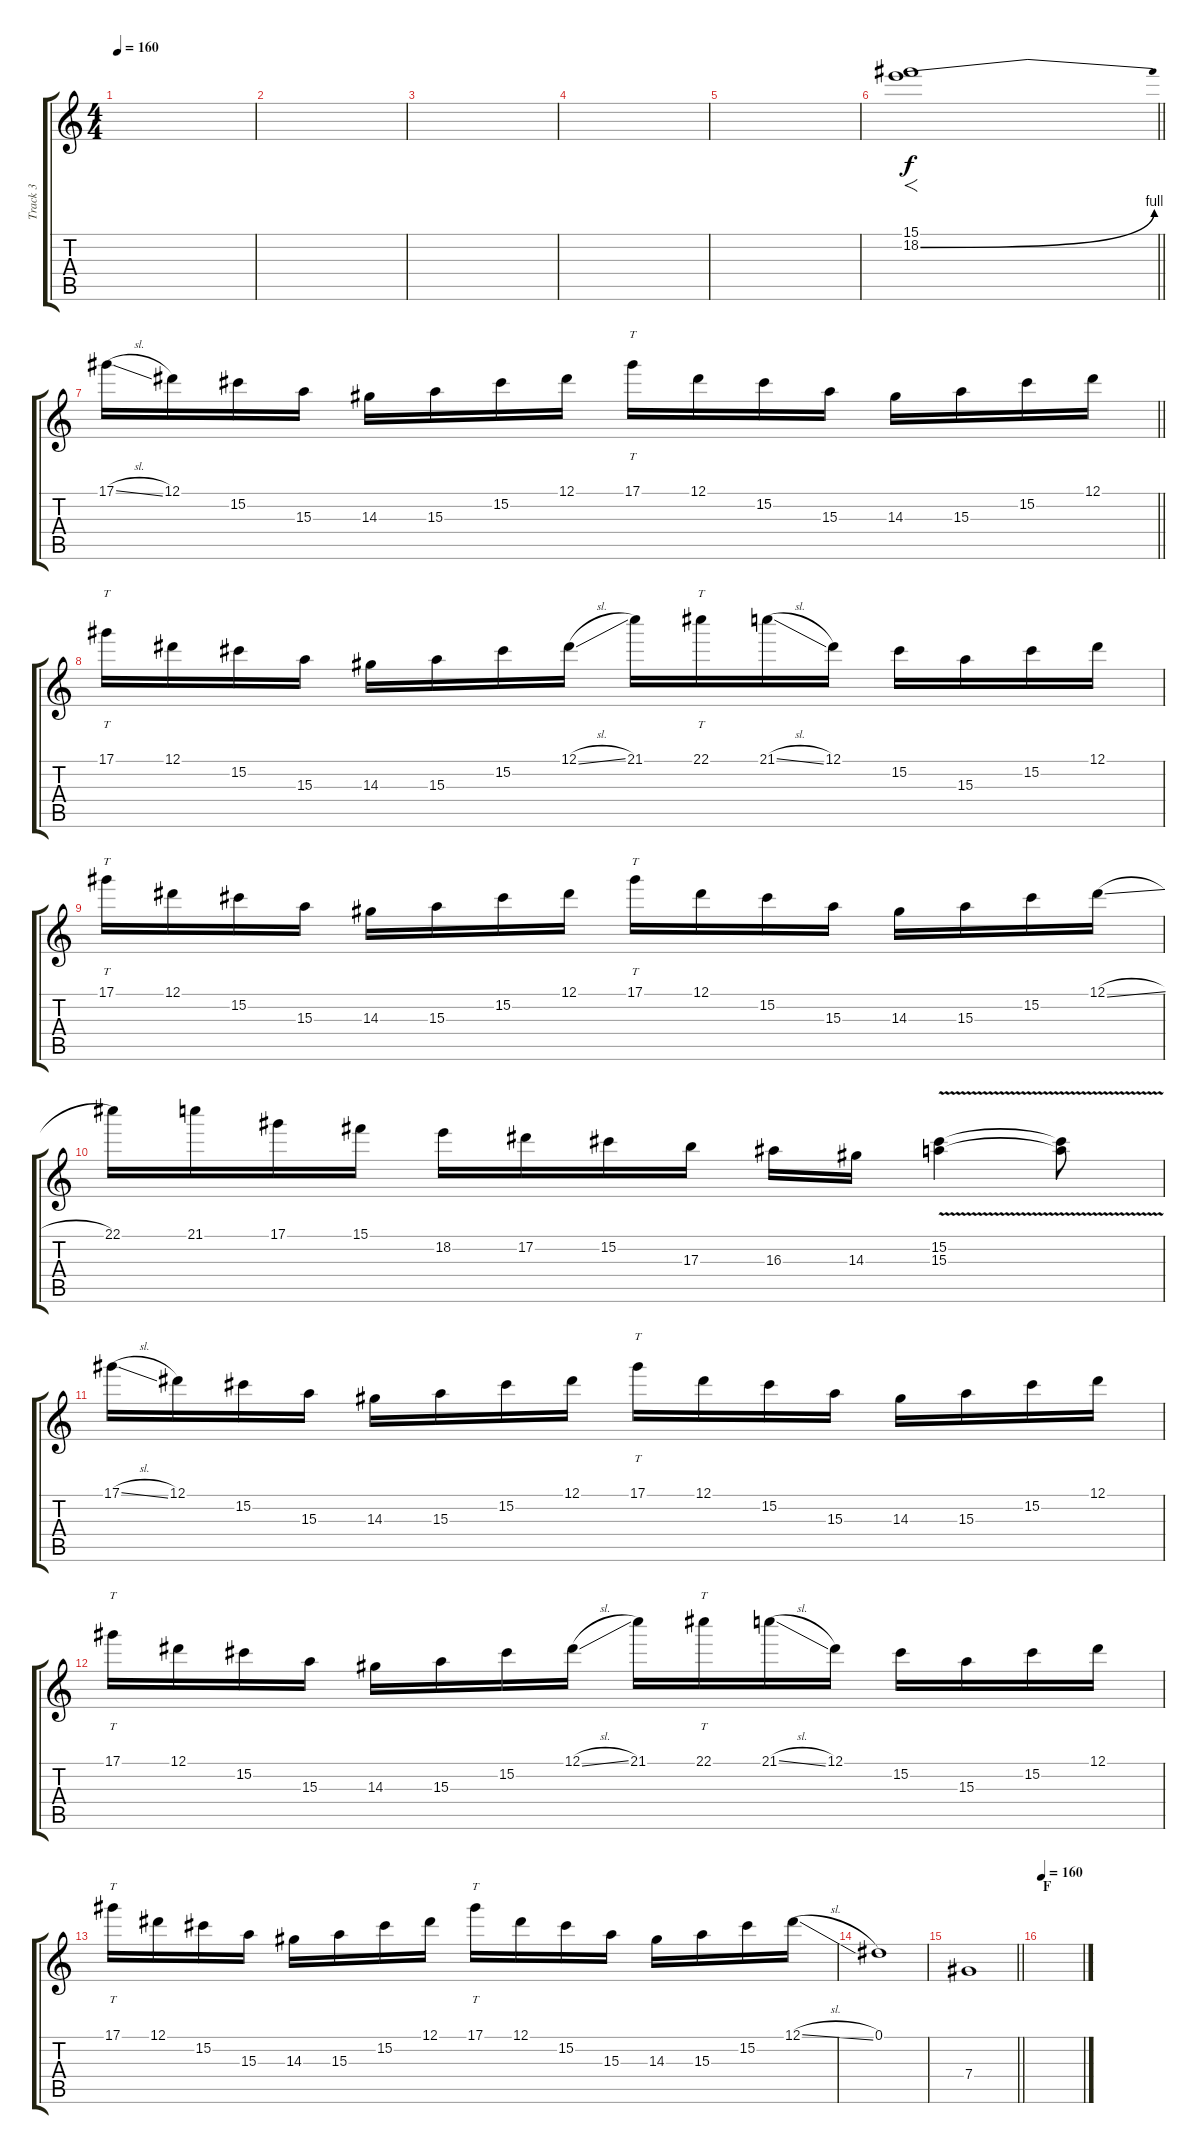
\track ("Track 3" "Track 3") {instrument distortionguitar}
\staff {score tabs}
\tuning (Eb4 Bb3 Gb3 Db3 Ab2 Eb2) {hide}
\ts (4 4)
\tempo 160
\clef g2
\ks c
|
|
|
|
|
\barLineRight lightlight
(15.1 18.2{be (bend 0 0 60 4)}).1{f instrument distortionguitar} |
\barLineRight lightlight
17.1{sl}.16 12.1.16 15.2.16 15.3.16 14.3.16 15.3.16 15.2.16 12.1.16 17.1.16{tt} 12.1.16 15.2.16 15.3.16 14.3.16 15.3.16 15.2.16 12.1.16 |
17.1.16{tt} 12.1.16 15.2.16 15.3.16 14.3.16 15.3.16 15.2.16 12.1{sl}.16 21.1.16 22.1.16{tt} 21.1{sl}.16 12.1.16 15.2.16 15.3.16 15.2.16 12.1.16 |
17.1.16{tt} 12.1.16 15.2.16 15.3.16 14.3.16 15.3.16 15.2.16 12.1.16 17.1.16{tt} 12.1.16 15.2.16 15.3.16 14.3.16 15.3.16 15.2.16 12.1{sl}.16 |
22.1.16 21.1.16 17.1.16 15.1.16 18.2.16 17.2.16 15.2.16 17.3.16 16.3.16 14.3.16 (15.2{v} 15.3{v}).4 (15.2{t} 15.3{t}).8 |
17.1{sl}.16 12.1.16 15.2.16 15.3.16 14.3.16 15.3.16 15.2.16 12.1.16 17.1.16{tt} 12.1.16 15.2.16 15.3.16 14.3.16 15.3.16 15.2.16 12.1.16 |
17.1.16{tt} 12.1.16 15.2.16 15.3.16 14.3.16 15.3.16 15.2.16 12.1{sl}.16 21.1.16 22.1.16{tt} 21.1{sl}.16 12.1.16 15.2.16 15.3.16 15.2.16 12.1.16 |
17.1.16{tt} 12.1.16 15.2.16 15.3.16 14.3.16 15.3.16 15.2.16 12.1.16 17.1.16{tt} 12.1.16 15.2.16 15.3.16 14.3.16 15.3.16 15.2.16 12.1{sl}.16 |
0.1.1 |
\barLineRight lightlight
7.4.1{volume 9} |
\section ("" "F")
\tempo 160
